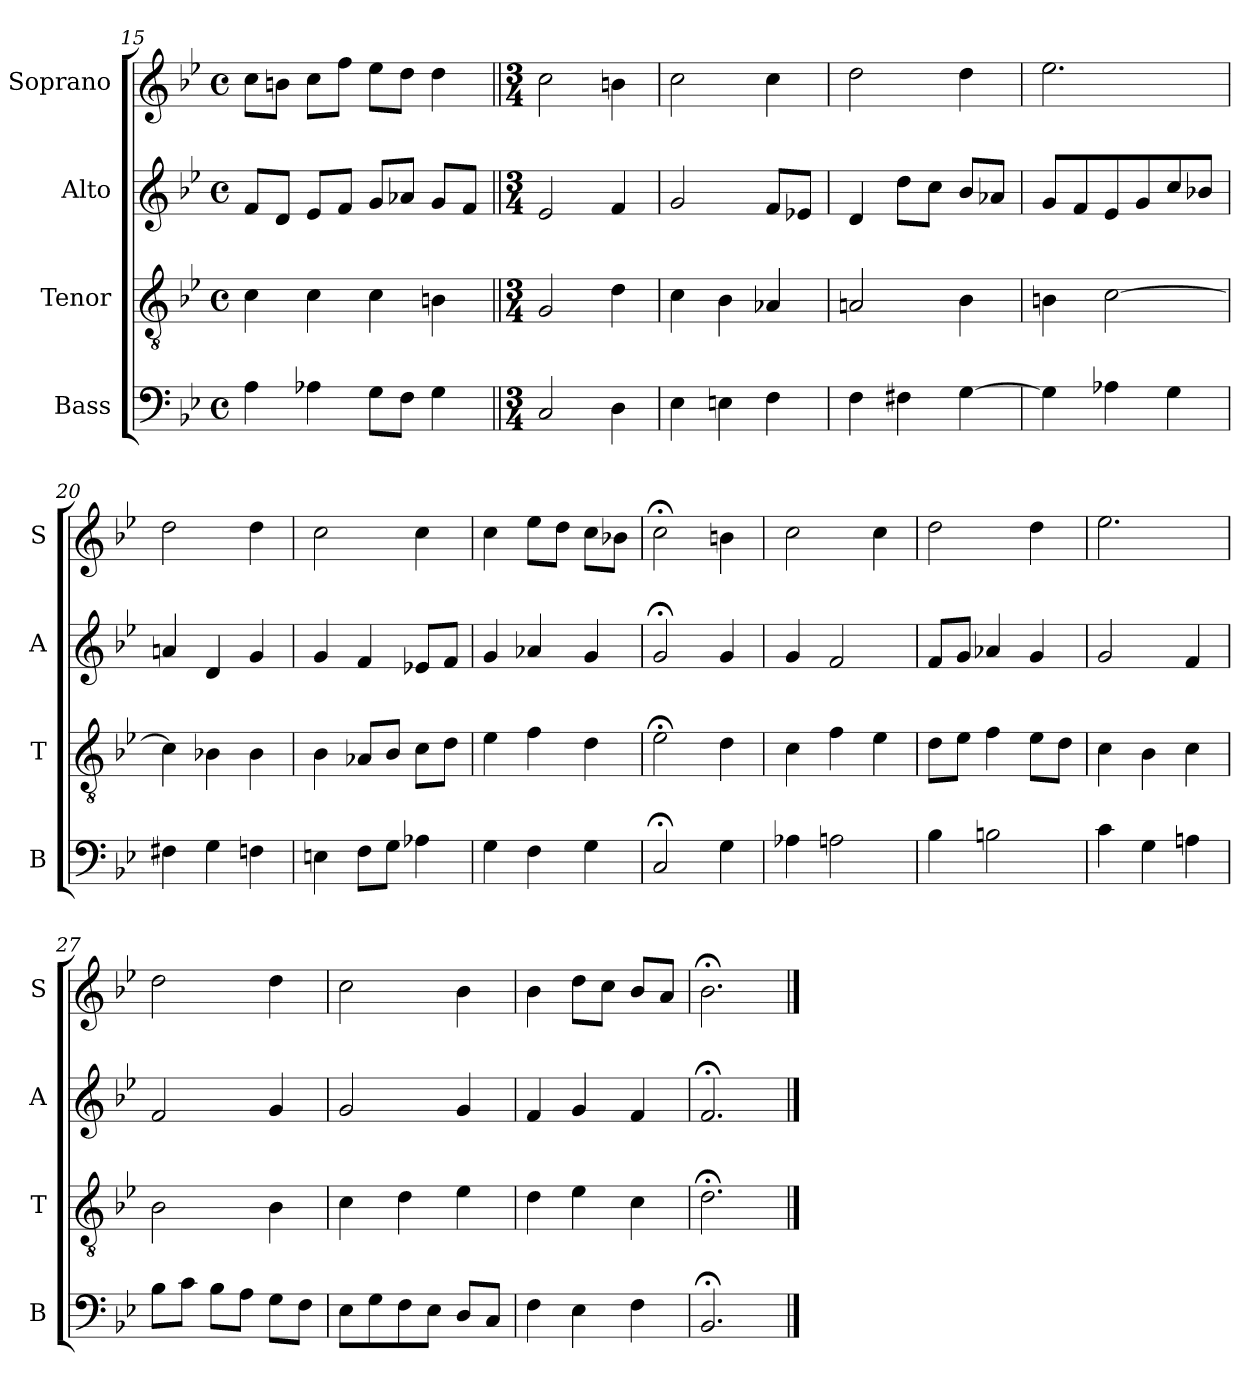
**kern	**kern	**kern	**kern
*part4	*part3	*part2	*part1
*staff4	*staff3	*staff2	*staff1
*I"Bass	*I"Tenor	*I"Alto	*I"Soprano
*I'B	*I'T	*I'A	*I'S
*clefF4	*clefGv2	*clefG2	*clefG2
*k[b-e-]	*k[b-e-]	*k[b-e-]	*k[b-e-]
*B-:	*B-:	*B-:	*B-:
*M4/4	*M4/4	*M4/4	*M4/4
*met(c)	*met(c)	*met(c)	*met(c)
=15	=15	=15	=15
4A	4c	8fL	8ccL
.	.	8dJ	8bnJ
4A-X	4c	8e-iL	8cciL
.	.	8fiJ	8ffiJ
8GL	4c	8gL	8ee-L
8FJ	.	8a-XJ	8ddJ
4G	4Bn	8gL	4dd
.	.	8fJ	.
=16||	=16||	=16||	=16||
*M3/4	*M3/4	*M3/4	*M3/4
2Ci	2Gi	2e-	2cc
4Di	4di	4f	4bn
=17	=17	=17	=17
4E-	4c	2g	2cc
4En	4B-	.	.
4F	4A-X	8fL	4cc
.	.	8e-XJ	.
=18	=18	=18	=18
4F	2An	4d	2dd
4F#X	.	8ddL	.
.	.	8ccJ	.
[4G	4B-	8b-L	4dd
.	.	8a-XJ	.
=19	=19	=19	=19
4G]	4Bn	8gL	2.ee-
.	.	8f	.
4A-X	[2c	8e-	.
.	.	8g	.
4G	.	8cc	.
.	.	8b-XJ	.
=20	=20	=20	=20
4F#X	4c]	4an	2dd
4G	4B-X	4d	.
4Fn	4B-	4g	4dd
=21	=21	=21	=21
4En	4B-	4g	2cc
8FL	8A-XL	4f	.
8GJ	8B-J	.	.
4A-X	8cL	8e-XL	4cc
.	8dJ	8fJ	.
=22	=22	=22	=22
4G	4e-	4g	4cc
4F	4f	4a-X	8ee-L
.	.	.	8ddJ
4G	4d	4g	8ccL
.	.	.	8b-XJ
=23	=23	=23	=23
2C;<	2e-;<	2g;<	2cc;<
4G	4d	4g	4bn
=24	=24	=24	=24
4A-X	4c	4g	2cc
2An	4f	2f	.
.	4e-	.	4cc
=25	=25	=25	=25
4B-	8dL	8fL	2dd
.	8e-J	8gJ	.
2Bn	4f	4a-X	.
.	8e-L	4g	4dd
.	8dJ	.	.
=26	=26	=26	=26
4c	4c	2g	2.ee-
4G	4B-	.	.
4An	4c	4f	.
=27	=27	=27	=27
8B-L	2B-	2f	2dd
8cJ	.	.	.
8B-L	.	.	.
8AJ	.	.	.
8GL	4B-	4g	4dd
8FJ	.	.	.
=28	=28	=28	=28
8E-L	4c	2g	2cc
8G	.	.	.
8F	4d	.	.
8E-J	.	.	.
8DL	4e-	4g	4b-
8CJ	.	.	.
=29	=29	=29	=29
4F	4d	4f	4b-
4E-	4e-	4g	8ddL
.	.	.	8ccJ
4F	4c	4f	8b-L
.	.	.	8aJ
=30	=30	=30	=30
2.BB-;<	2.d;<	2.f;<	2.b-;<
==	==	==	==
*-	*-	*-	*-
